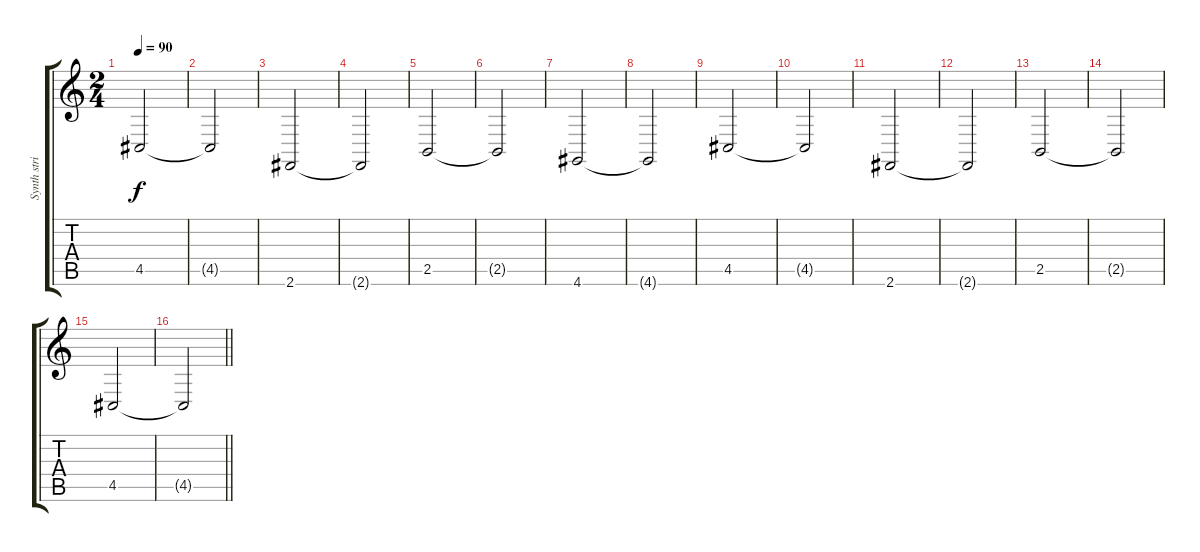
\track ("Synth string" "Synth stri") {instrument synthstrings1}
\staff {score tabs}
\tuning (E4 B3 G3 D3 A2 E2) {hide}
\ts (2 4)
\tempo 90
\clef g2
\ks c
4.5.2{dy f} |
4.5{t}.2 |
2.6.2 |
2.6{t}.2 |
2.5.2 |
2.5{t}.2 |
4.6.2 |
4.6{t}.2 |
4.5.2 |
4.5{t}.2 |
2.6.2 |
2.6{t}.2 |
2.5.2 |
2.5{t}.2 |
4.5.2 |
\barLineRight lightlight
4.5{t}.2
